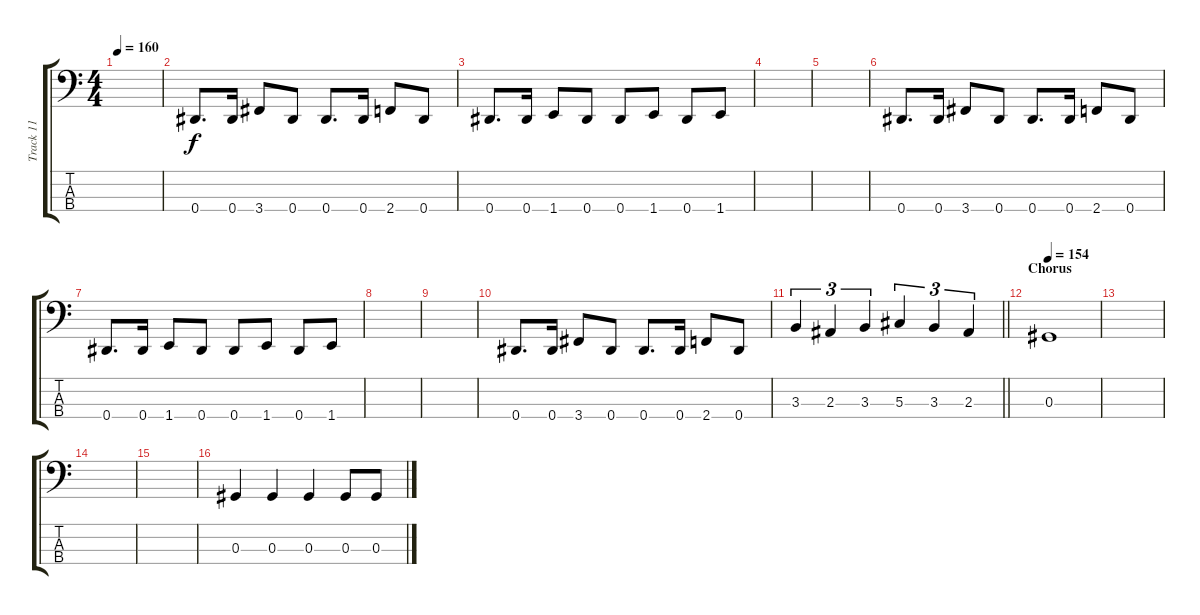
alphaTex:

\track ("Track 11" "Track 11") {instrument electricbasspick}
\staff {score tabs}
\tuning (Gb2 Db2 Ab1 Eb1) {hide}
\ts (4 4)
\tempo 160
\clef f4
\ks c
|
0.4.8{d} 0.4.16 3.4.8 0.4.8 0.4.8{d} 0.4.16 2.4.8 0.4.8 |
0.4.8{d} 0.4.16 1.4.8 0.4.8 0.4.8 1.4.8 0.4.8 1.4.8 |
|
|
0.4.8{d} 0.4.16 3.4.8 0.4.8 0.4.8{d} 0.4.16 2.4.8 0.4.8 |
0.4.8{d} 0.4.16 1.4.8 0.4.8 0.4.8 1.4.8 0.4.8 1.4.8 |
|
|
0.4.8{d} 0.4.16 3.4.8 0.4.8 0.4.8{d} 0.4.16 2.4.8 0.4.8 |
\barLineRight lightlight
3.3.4{tu (3 2)} 2.3.4{tu (3 2)} 3.3.4{tu (3 2)} 5.3.4{tu (3 2)} 3.3.4{tu (3 2)} 2.3.4{tu (3 2)} |
\section ("" "Chorus")
\tempo 154
0.3.1 |
|
|
|
0.3.4 0.3.4 0.3.4 0.3.8 0.3.8
